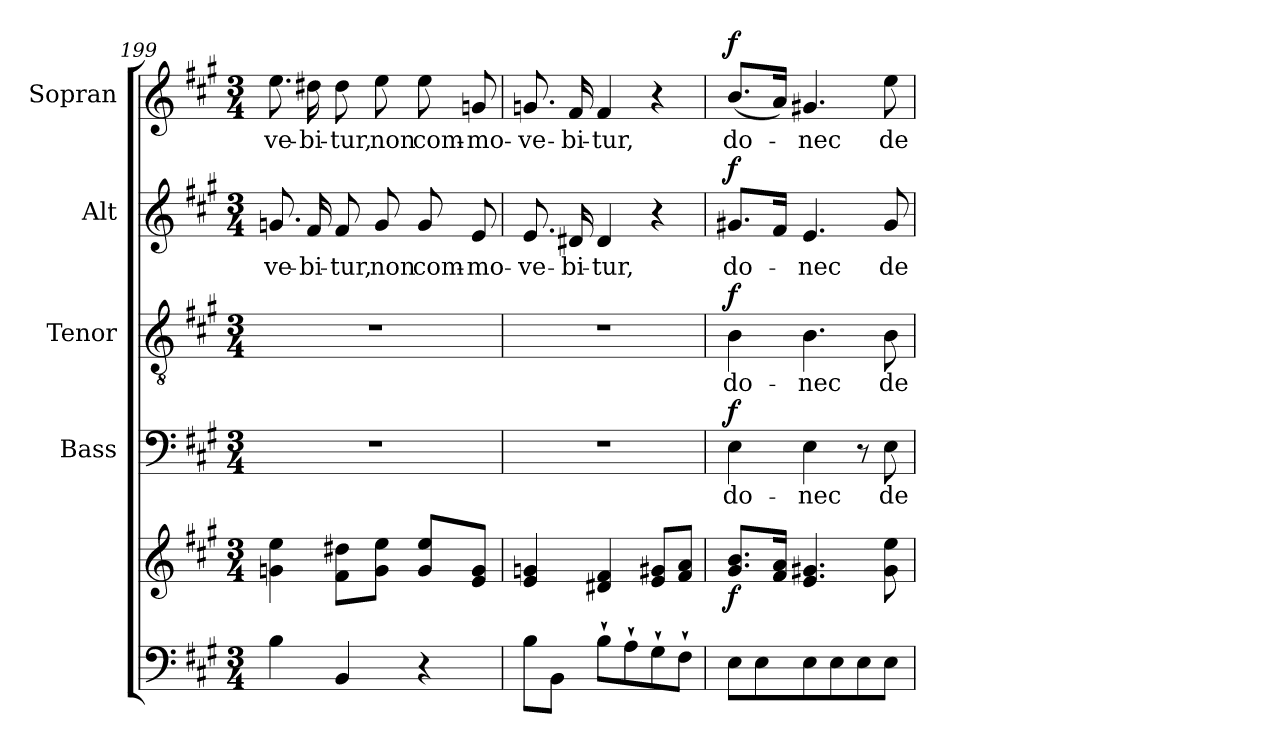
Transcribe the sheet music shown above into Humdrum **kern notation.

**kern	**kern	**dynam	**kern	**text	**dynam	**kern	**text	**dynam	**kern	**text	**dynam	**kern	**text	**dynam
*part5	*part5	*part5	*part4	*part4	*part4	*part3	*part3	*part3	*part2	*part2	*part2	*part1	*part1	*part1
*staff6	*staff5	*staff5/6	*staff4	*staff4	*staff4	*staff3	*staff3	*staff3	*staff2	*staff2	*staff2	*staff1	*staff1	*staff1
*	*	*	*I"Bass	*	*	*I"Tenor	*	*	*I"Alt	*	*	*I"Sopran	*	*
*	*	*	*I'B.	*	*	*I'T.	*	*	*I'A.	*	*	*I'S.	*	*
!!LO:PB:g=z
*clefF4	*clefG2	*	*clefF4	*	*	*clefGv2	*	*	*clefG2	*	*	*clefG2	*	*
*k[f#c#g#]	*k[f#c#g#]	*	*k[f#c#g#]	*	*	*k[f#c#g#]	*	*	*k[f#c#g#]	*	*	*k[f#c#g#]	*	*
*A:	*A:	*	*A:	*	*	*A:	*	*	*A:	*	*	*A:	*	*
*M3/4	*M3/4	*	*M3/4	*	*	*M3/4	*	*	*M3/4	*	*	*M3/4	*	*
=199	=199	=199	=199	=199	=199	=199	=199	=199	=199	=199	=199	=199	=199	=199
!	!	!	!	!	!	!	!	!	!	!LO:LY:b	!	!	!LO:LY:b	!
4B\	4gn\ 4ee\	.	2.r	.	.	2.r	.	.	8.gn/	-ve-	.	8.ee\	-ve-	.
!	!	!	!	!	!	!	!	!	!	!LO:LY:b	!	!	!LO:LY:b	!
.	.	.	.	.	.	.	.	.	16f#/	-bi-	.	16dd#X\	-bi-	.
!	!	!	!	!	!	!	!	!	!	!LO:LY:b	!	!	!LO:LY:b	!
4BB/	8f#\ 8dd#X\L	.	.	.	.	.	.	.	8f#/	-tur,	.	8dd#\	-tur,	.
!	!	!	!	!	!	!	!	!	!	!LO:LY:b	!	!	!LO:LY:b	!
.	8g\ 8ee\J	.	.	.	.	.	.	.	8g/	non	.	8ee\	non	.
!	!	!	!	!	!	!	!	!	!	!LO:LY:b	!	!	!LO:LY:b	!
4r	8g/ 8ee/L	.	.	.	.	.	.	.	8g/	com-	.	8ee\	com-	.
!	!	!	!	!	!	!	!	!	!	!LO:LY:b	!	!	!LO:LY:b	!
.	8e/ 8g/J	.	.	.	.	.	.	.	8e/	-mo-	.	8gn/	-mo-	.
=200	=200	=200	=200	=200	=200	=200	=200	=200	=200	=200	=200	=200	=200	=200
!	!	!	!	!	!	!	!	!	!	!LO:LY:b	!	!	!LO:LY:b	!
8B\L	4e/ 4gn/	.	2.r	.	.	2.r	.	.	8.e/	-ve-	.	8.gn/	-ve-	.
8BB\J	.	.	.	.	.	.	.	.	.	.	.	.	.	.
!	!	!	!	!	!	!	!	!	!	!LO:LY:b	!	!	!LO:LY:b	!
.	.	.	.	.	.	.	.	.	16d#X/	-bi-	.	16f#/	-bi-	.
!	!	!	!	!	!	!	!	!	!	!LO:LY:b	!	!	!LO:LY:b	!
8B`>\L	4d#X/ 4f#/	.	.	.	.	.	.	.	4d#/	-tur,	.	4f#/	-tur,	.
8A`>\	.	.	.	.	.	.	.	.	.	.	.	.	.	.
8G#`>\	8e/ 8g#X/L	.	.	.	.	.	.	.	4r	.	.	4r	.	.
8F#`>\J	8f#/ 8a/J	.	.	.	.	.	.	.	.	.	.	.	.	.
=201	=201	=201	=201	=201	=201	=201	=201	=201	=201	=201	=201	=201	=201	=201
!	!	!LO:DY:b	!	!LO:LY:b	!LO:DY:a	!	!LO:LY:b	!LO:DY:a	!	!LO:LY:b	!LO:DY:a	!	!LO:LY:b	!LO:DY:a
8E\L	8.g#/ 8.b/L	f	4E\	do-	f	4B\	do-	f	8.g#X/L	do-	f	(<8.b/L	do-	f
8E\	.	.	.	.	.	.	.	.	.	.	.	.	.	.
.	16f#/ 16a/Jk	.	.	.	.	.	.	.	16f#/Jk	.	.	16a/Jk)	.	.
!	!	!	!	!LO:LY:b	!	!	!LO:LY:b	!	!	!LO:LY:b	!	!	!LO:LY:b	!
8E\	4.e/ 4.g#X/	.	4E\	-nec	.	4.B\	-nec	.	4.e/	-nec	.	4.g#X/	-nec	.
8E\	.	.	.	.	.	.	.	.	.	.	.	.	.	.
8E\	.	.	8r	.	.	.	.	.	.	.	.	.	.	.
!	!	!	!	!LO:LY:b	!	!	!LO:LY:b	!	!	!LO:LY:b	!	!	!LO:LY:b	!
8E\J	8g#\ 8ee\	.	8E\	de-	.	8B\	de-	.	8g#/	de-	.	8ee\	de-	.
=	=	=	=	=	=	=	=	=	=	=	=	=	=	=
*-	*-	*-	*-	*-	*-	*-	*-	*-	*-	*-	*-	*-	*-	*-
